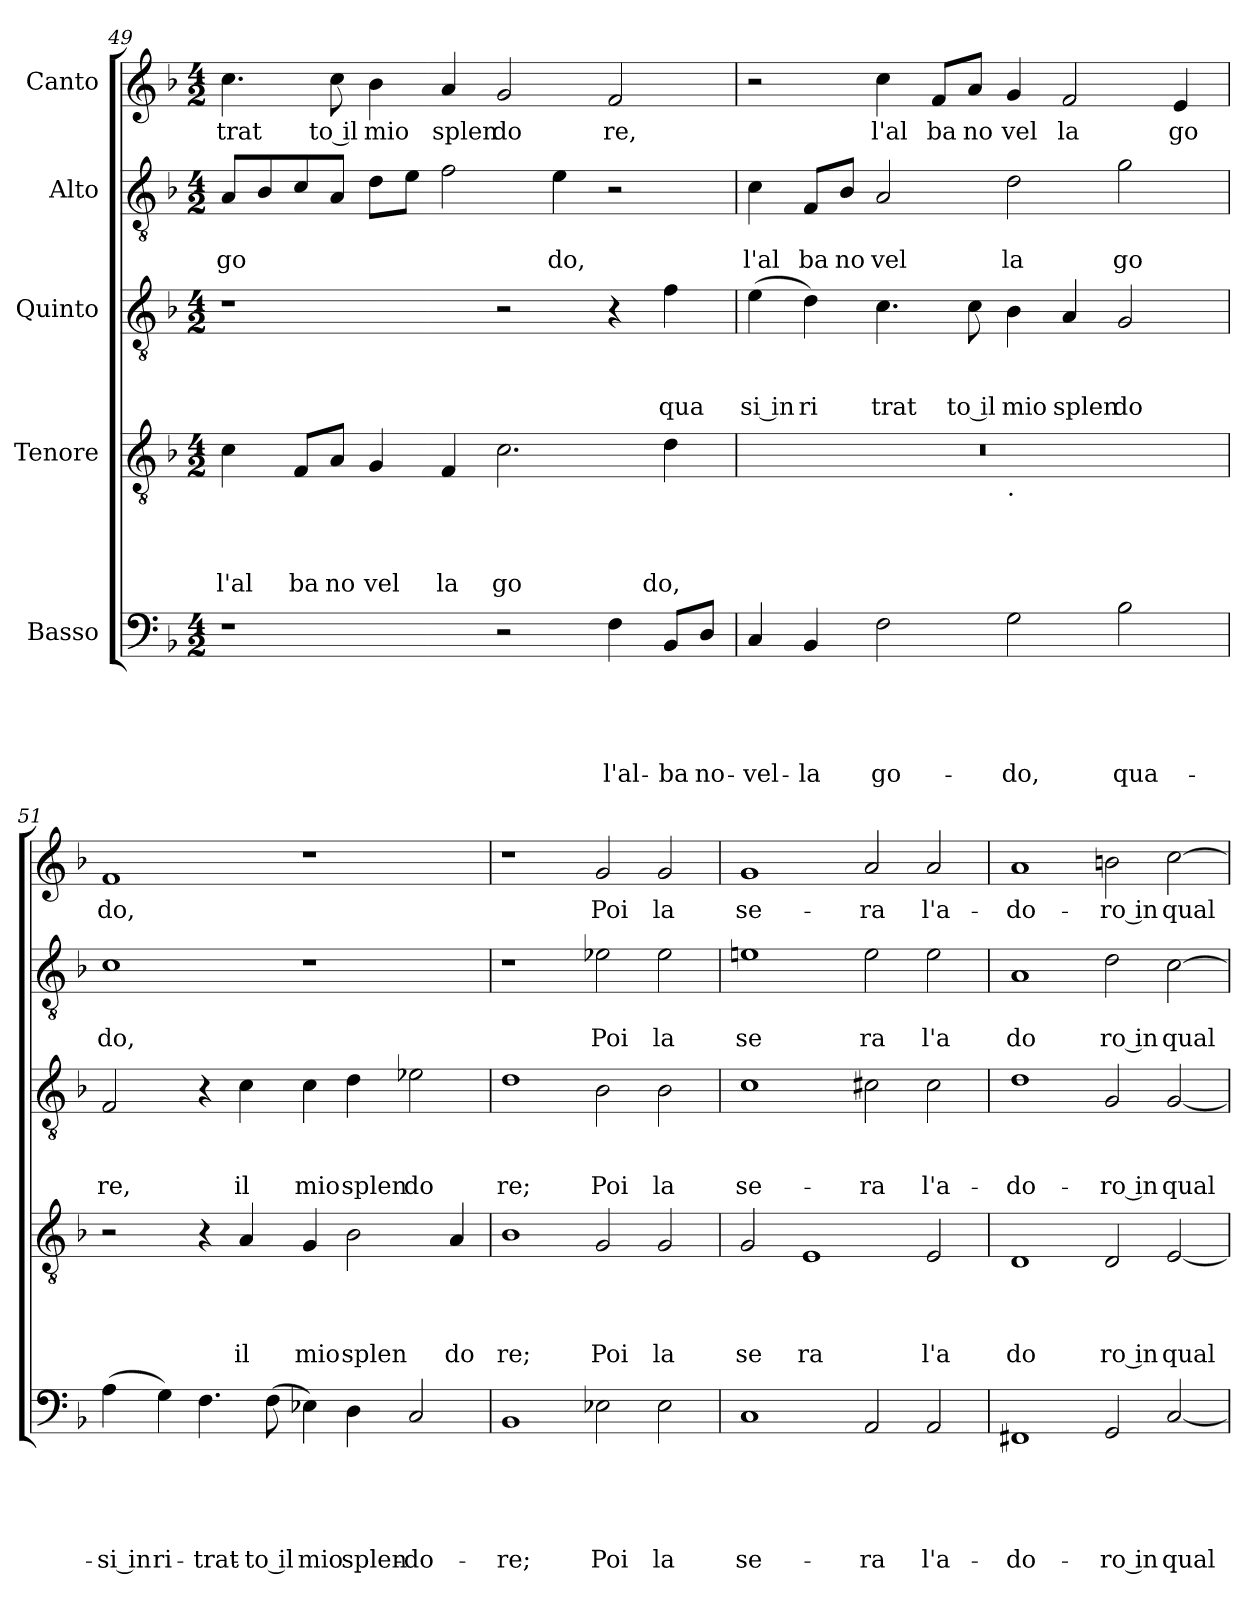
**kern	**text	**text	**text	**text	**text	**kern	**text	**text	**text	**text	**kern	**text	**text	**text	**kern	**text	**text	**kern	**text
*part5	*part5	*part5	*part5	*part5	*part5	*part4	*part4	*part4	*part4	*part4	*part3	*part3	*part3	*part3	*part2	*part2	*part2	*part1	*part1
*staff5	*staff5	*staff5	*staff5	*staff5	*staff5	*staff4	*staff4	*staff4	*staff4	*staff4	*staff3	*staff3	*staff3	*staff3	*staff2	*staff2	*staff2	*staff1	*staff1
*I"Basso	*	*	*	*	*	*I"Tenore	*	*	*	*	*I"Quinto	*	*	*	*I"Alto	*	*	*I"Canto	*
*clefF4	*	*	*	*	*	*clefGv2	*	*	*	*	*clefGv2	*	*	*	*clefGv2	*	*	*clefG2	*
*k[b-]	*	*	*	*	*	*k[b-]	*	*	*	*	*k[b-]	*	*	*	*k[b-]	*	*	*k[b-]	*
*F:	*	*	*	*	*	*F:	*	*	*	*	*F:	*	*	*	*F:	*	*	*F:	*
*M4/2	*	*	*	*	*	*M4/2	*	*	*	*	*M4/2	*	*	*	*M4/2	*	*	*M4/2	*
=49	=49	=49	=49	=49	=49	=49	=49	=49	=49	=49	=49	=49	=49	=49	=49	=49	=49	=49	=49
!	!	!	!	!	!	!	!	!	!	!LO:LY:b	!	!	!	!	!	!	!LO:LY:b	!	!LO:LY:b
1r	.	.	.	.	.	4c\	.	.	.	l'al	1r	.	.	.	8A/L	.	go	4.cc\	trat
.	.	.	.	.	.	.	.	.	.	.	.	.	.	.	8B-/	.	.	.	.
!	!	!	!	!	!	!	!	!	!	!LO:LY:b	!	!	!	!	!	!	!	!	!
.	.	.	.	.	.	8F/L	.	.	.	ba	.	.	.	.	8c/	.	.	.	.
!	!	!	!	!	!	!	!	!	!	!LO:LY:b	!	!	!	!	!	!	!	!	!LO:LY:b:rj
.	.	.	.	.	.	8A/J	.	.	.	no	.	.	.	.	8A/J	.	.	8cc\	to il
!	!	!	!	!	!	!	!	!	!	!LO:LY:b	!	!	!	!	!	!	!	!	!LO:LY:b
.	.	.	.	.	.	4G/	.	.	.	vel	.	.	.	.	8d\L	.	.	4b-\	mio
.	.	.	.	.	.	.	.	.	.	.	.	.	.	.	8e\J	.	.	.	.
!	!	!	!	!	!	!	!	!	!	!LO:LY:b	!	!	!	!	!	!	!	!	!LO:LY:b
.	.	.	.	.	.	4F/	.	.	.	la	.	.	.	.	2f\	.	.	4a/	splen
!	!	!	!	!	!	!	!	!	!	!LO:LY:b	!	!	!	!	!	!	!	!	!LO:LY:b
2r	.	.	.	.	.	2.c\	.	.	.	go	2r	.	.	.	.	.	.	2g/	do
!	!	!	!	!	!	!	!	!	!	!	!	!	!	!	!	!	!LO:LY:b	!	!
.	.	.	.	.	.	.	.	.	.	.	.	.	.	.	4e\	.	do,	.	.
!	!	!	!	!	!LO:LY:b	!	!	!	!	!	!	!	!	!	!	!	!	!	!LO:LY:b
4F\	.	.	.	.	l'al-	.	.	.	.	.	4r	.	.	.	2r	.	.	2f/	re,
!	!	!	!	!	!LO:LY:b	!	!	!	!	!LO:LY:b	!	!	!	!LO:LY:b	!	!	!	!	!
8BB-/L	.	.	.	.	-ba	4d\	.	.	.	do,	4f\	.	.	qua	.	.	.	.	.
!	!	!	!	!	!LO:LY:b	!	!	!	!	!	!	!	!	!	!	!	!	!	!
8D/J	.	.	.	.	no-	.	.	.	.	.	.	.	.	.	.	.	.	.	.
=50	=50	=50	=50	=50	=50	=50	=50	=50	=50	=50	=50	=50	=50	=50	=50	=50	=50	=50	=50
!	!	!	!	!	!LO:LY:b	!	!	!	!	!	!	!	!	!LO:LY:b:rj	!	!	!LO:LY:b	!	!
*	*	*	*	*	*	*^	*	*	*	*	*	*	*	*	*	*	*	*	*
4C/	.	.	.	.	-vel-	0r	1ryy	.	.	.	.	(<4e\	.	.	si in	4c\	.	l'al	2r	.
!	!	!	!	!	!LO:LY:b	!	!	!	!	!	!	!	!	!	!LO:LY:b	!	!	!LO:LY:b	!	!
4BB-/	.	.	.	.	-la	.	.	.	.	.	.	4d\)	.	.	ri	8F/L	.	ba	.	.
!	!	!	!	!	!	!	!	!	!	!	!	!	!	!	!	!	!	!LO:LY:b	!	!
.	.	.	.	.	.	.	.	.	.	.	.	.	.	.	.	8B-/J	.	no	.	.
!	!	!	!	!	!LO:LY:b	!	!	!	!	!	!	!	!	!	!LO:LY:b	!	!	!LO:LY:b	!	!LO:LY:b
2F\	.	.	.	.	go-	.	.	.	.	.	.	4.c\	.	.	trat	2A/	.	vel	4cc\	l'al
!	!	!	!	!	!	!	!	!	!	!	!	!	!	!	!	!	!	!	!	!LO:LY:b
.	.	.	.	.	.	.	.	.	.	.	.	.	.	.	.	.	.	.	8f/L	ba
!	!	!	!	!	!	!	!	!	!	!	!	!	!	!	!LO:LY:b:rj	!	!	!	!	!LO:LY:b
.	.	.	.	.	.	.	.	.	.	.	.	8c\	.	.	to il	.	.	.	8a/J	no
!	!	!	!	!	!	!	!LO:TX:b:t=.	!	!	!	!	!	!	!	!	!	!	!	!	!
!	!	!	!	!	!LO:LY:b	!	!	!	!	!	!	!	!	!	!LO:LY:b	!	!	!LO:LY:b	!	!LO:LY:b
2G\	.	.	.	.	-do,	.	1ryy	.	.	.	.	4B-\	.	.	mio	2d\	.	la	4g/	vel
!	!	!	!	!	!	!	!	!	!	!	!	!	!	!	!LO:LY:b	!	!	!	!	!LO:LY:b
.	.	.	.	.	.	.	.	.	.	.	.	4A/	.	.	splen	.	.	.	2f/	la
!	!	!	!	!	!LO:LY:b	!	!	!	!	!	!	!	!	!	!LO:LY:b	!	!	!LO:LY:b	!	!
2B-\	.	.	.	.	qua-	.	.	.	.	.	.	2G/	.	.	do	2g\	.	go	.	.
!	!	!	!	!	!	!	!	!	!	!	!	!	!	!	!	!	!	!	!	!LO:LY:b
.	.	.	.	.	.	.	.	.	.	.	.	.	.	.	.	.	.	.	4e/	go
=51	=51	=51	=51	=51	=51	=51	=51	=51	=51	=51	=51	=51	=51	=51	=51	=51	=51	=51	=51	=51
!	!	!	!	!	!LO:LY:b:rj	!	!	!	!	!	!	!	!	!	!LO:LY:b	!	!	!LO:LY:b	!	!LO:LY:b
*	*	*	*	*	*	*v	*v	*	*	*	*	*	*	*	*	*	*	*	*	*
(<4A\	.	.	.	.	-si in	2r	.	.	.	.	2F/	.	.	re,	1c	.	do,	1f	do,
!	!	!	!	!	!LO:LY:b	!	!	!	!	!	!	!	!	!	!	!	!	!	!
4G\)	.	.	.	.	ri-	.	.	.	.	.	.	.	.	.	.	.	.	.	.
!	!	!	!	!	!LO:LY:b	!	!	!	!	!	!	!	!	!	!	!	!	!	!
4.F\	.	.	.	.	-trat-	4r	.	.	.	.	4r	.	.	.	.	.	.	.	.
!	!	!	!	!	!	!	!	!	!	!LO:LY:b	!	!	!	!LO:LY:b	!	!	!	!	!
.	.	.	.	.	.	4A/	.	.	.	il	4c\	.	.	il	.	.	.	.	.
!	!	!	!	!	!LO:LY:b:rj	!	!	!	!	!	!	!	!	!	!	!	!	!	!
(<8F\	.	.	.	.	-to il	.	.	.	.	.	.	.	.	.	.	.	.	.	.
!	!	!	!	!	!LO:LY:b	!	!	!	!	!LO:LY:b	!	!	!	!LO:LY:b	!	!	!	!	!
4E-X\)	.	.	.	.	mio	4G/	.	.	.	mio	4c\	.	.	mio	1r	.	.	1r	.
!	!	!	!	!	!LO:LY:b	!	!	!	!	!LO:LY:b	!	!	!	!LO:LY:b	!	!	!	!	!
4D\	.	.	.	.	splen-	2B-\	.	.	.	splen	4d\	.	.	splen	.	.	.	.	.
!	!	!	!	!	!LO:LY:b	!	!	!	!	!	!	!	!	!LO:LY:b	!	!	!	!	!
2C/	.	.	.	.	-do-	.	.	.	.	.	2e-X\	.	.	do	.	.	.	.	.
!	!	!	!	!	!	!	!	!	!	!LO:LY:b	!	!	!	!	!	!	!	!	!
.	.	.	.	.	.	4A/	.	.	.	do	.	.	.	.	.	.	.	.	.
!!LO:LB:g=z
=52	=52	=52	=52	=52	=52	=52	=52	=52	=52	=52	=52	=52	=52	=52	=52	=52	=52	=52	=52
!	!	!	!	!	!LO:LY:b	!	!	!	!	!LO:LY:b	!	!	!	!LO:LY:b	!	!	!	!	!
1BB-	.	.	.	.	-re;	1B-	.	.	.	re;	1d	.	.	re;	1r	.	.	1r	.
!	!	!	!	!	!LO:LY:b	!	!	!	!	!LO:LY:b	!	!	!	!LO:LY:b	!	!	!LO:LY:b	!	!LO:LY:b
2E-X\	.	.	.	.	Poi	2G/	.	.	.	Poi	2B-\	.	.	Poi	2e-X\	.	Poi	2g/	Poi
!	!	!	!	!	!LO:LY:b	!	!	!	!	!LO:LY:b	!	!	!	!LO:LY:b	!	!	!LO:LY:b	!	!LO:LY:b
2E-\	.	.	.	.	la	2G/	.	.	.	la	2B-\	.	.	la	2e-\	.	la	2g/	la
=53	=53	=53	=53	=53	=53	=53	=53	=53	=53	=53	=53	=53	=53	=53	=53	=53	=53	=53	=53
!	!	!	!	!	!LO:LY:b	!	!	!	!	!LO:LY:b	!	!	!	!LO:LY:b	!	!	!LO:LY:b	!	!LO:LY:b
1C	.	.	.	.	se-	2G/	.	.	.	se	1c	.	.	se-	1en	.	se	1g	se-
!	!	!	!	!	!	!	!	!	!	!LO:LY:b	!	!	!	!	!	!	!	!	!
.	.	.	.	.	.	1E	.	.	.	ra	.	.	.	.	.	.	.	.	.
!	!	!	!	!	!LO:LY:b	!	!	!	!	!	!	!	!	!LO:LY:b	!	!	!LO:LY:b	!	!LO:LY:b
2AA/	.	.	.	.	-ra	.	.	.	.	.	2c#X\	.	.	-ra	2e\	.	ra	2a/	-ra
!	!	!	!	!	!LO:LY:b	!	!	!	!	!LO:LY:b	!	!	!	!LO:LY:b	!	!	!LO:LY:b	!	!LO:LY:b
2AA/	.	.	.	.	l'a-	2E/	.	.	.	l'a	2c#\	.	.	l'a-	2e\	.	l'a	2a/	l'a-
=54	=54	=54	=54	=54	=54	=54	=54	=54	=54	=54	=54	=54	=54	=54	=54	=54	=54	=54	=54
!	!	!	!	!	!LO:LY:b	!	!	!	!	!LO:LY:b	!	!	!	!LO:LY:b	!	!	!LO:LY:b	!	!LO:LY:b
1FF#X	.	.	.	.	-do-	1D	.	.	.	do	1d	.	.	-do-	1A	.	do	1a	-do-
!	!	!	!	!	!LO:LY:b:rj	!	!	!	!	!LO:LY:b:rj	!	!	!	!LO:LY:b:rj	!	!	!LO:LY:b:rj	!	!LO:LY:b:rj
2GG/	.	.	.	.	-ro in	2D/	.	.	.	ro in	2G/	.	.	-ro in	2d\	.	ro in	2bn\	-ro in
!	!	!	!	!	!LO:LY:b	!	!	!	!	!LO:LY:b	!	!	!	!LO:LY:b	!	!	!LO:LY:b	!	!LO:LY:b
[<2C/	.	.	.	.	qual-	[<2E/	.	.	.	qual	[<2G/	.	.	qual-	[>2c\	.	qual	[>2cc\	qual-
=	=	=	=	=	=	=	=	=	=	=	=	=	=	=	=	=	=	=	=
*-	*-	*-	*-	*-	*-	*-	*-	*-	*-	*-	*-	*-	*-	*-	*-	*-	*-	*-	*-
